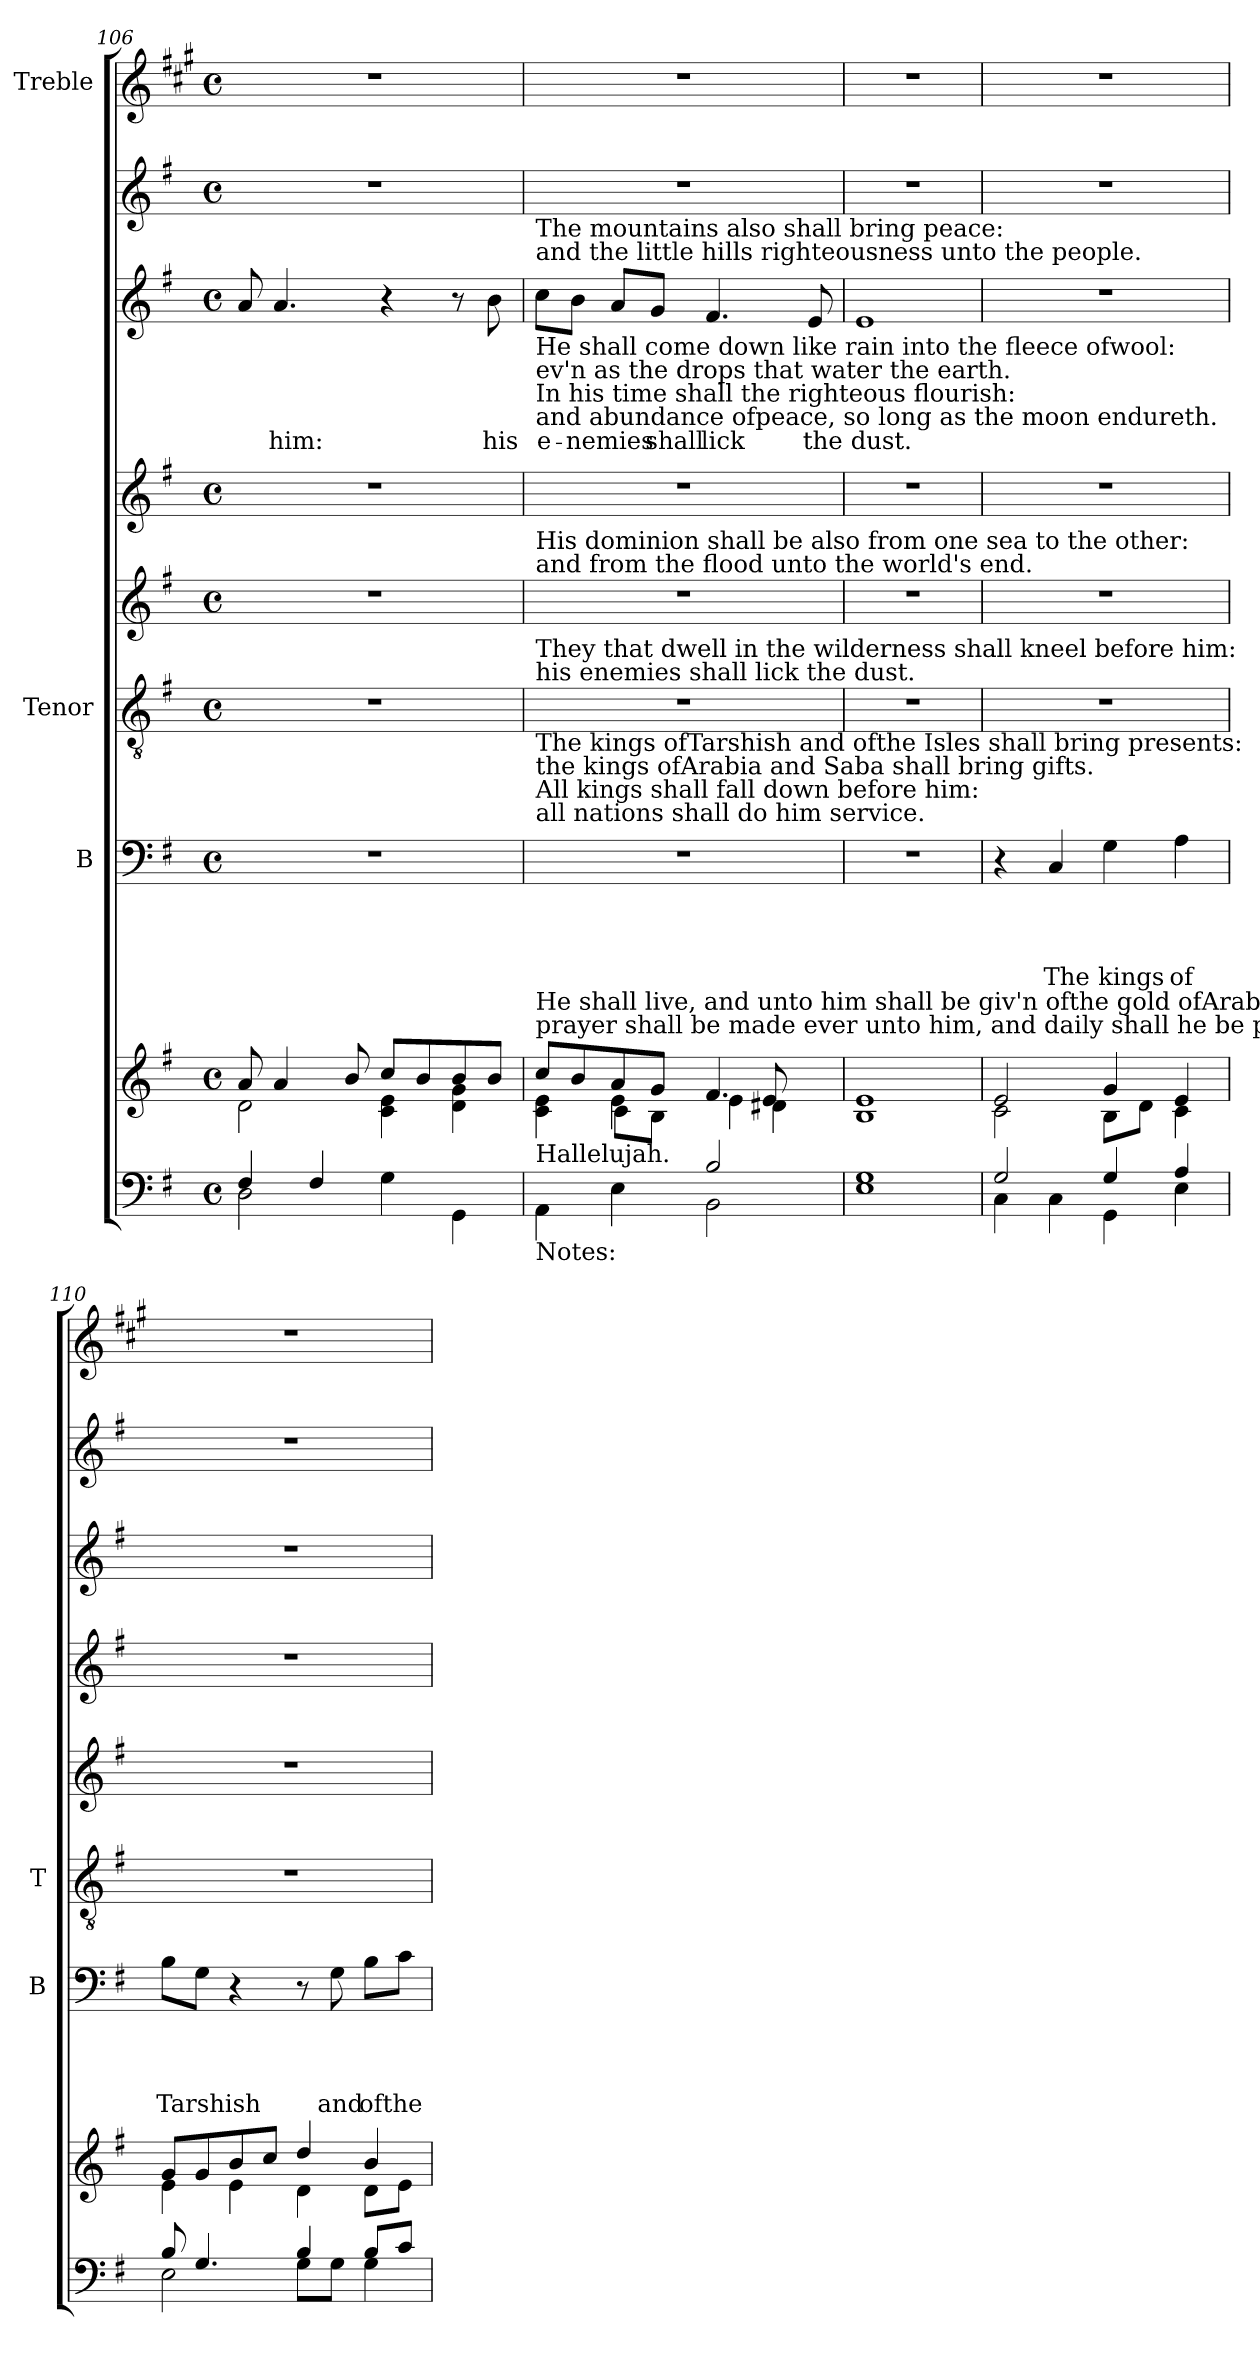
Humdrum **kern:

**kern	**kern	**kern	**text	**text	**text	**text	**kern	**kern	**kern	**kern	**text	**kern	**kern
*part9	*part8	*part7	*part7	*part7	*part7	*part7	*part6	*part5	*part4	*part3	*part3	*part2	*part1
*staff9	*staff8	*staff7	*staff7	*staff7	*staff7	*staff7	*staff6	*staff5	*staff4	*staff3	*staff3	*staff2	*staff1
*	*	*I"B	*	*	*	*	*I"Tenor	*	*	*	*	*	*I"Treble
*	*	*I'B	*	*	*	*	*I'T	*	*	*	*	*	*
*clefF4	*clefG2	*clefF4	*	*	*	*	*clefGv2	*clefG2	*clefG2	*clefG2	*	*clefG2	*clefG2
*	*	*	*	*	*	*	*	*	*	*	*	*	*ITrd1c2
*k[f#]	*k[f#]	*k[f#]	*	*	*	*	*k[f#]	*k[f#]	*k[f#]	*k[f#]	*	*k[f#]	*k[f#]
*G:	*G:	*G:	*	*	*	*	*G:	*G:	*G:	*G:	*	*G:	*G:
*M4/4	*M4/4	*M4/4	*	*	*	*	*M4/4	*M4/4	*M4/4	*M4/4	*	*M4/4	*M4/4
*met(c)	*met(c)	*met(c)	*	*	*	*	*met(c)	*met(c)	*met(c)	*met(c)	*	*met(c)	*met(c)
=106	=106	=106	=106	=106	=106	=106	=106	=106	=106	=106	=106	=106	=106
*^	*^	*	*	*	*	*	*	*	*	*	*	*	*
2D\	4F#/	2d\	8a/	1r	.	.	.	.	1r	1r	1r	8a/	.	1r	1r
!	!	!	!	!	!	!	!	!	!	!	!	!	!LO:LY:b	!	!
.	.	.	4a/	.	.	.	.	.	.	.	.	4.a/	him:	.	.
.	4F#/	.	.	.	.	.	.	.	.	.	.	.	.	.	.
.	.	.	8b/	.	.	.	.	.	.	.	.	.	.	.	.
2ryy	4G\	8cc/L	4c\ 4e\	.	.	.	.	.	.	.	.	4r	.	.	.
.	.	8b/	.	.	.	.	.	.	.	.	.	.	.	.	.
.	4GG\	8b/	4d\ 4g\	.	.	.	.	.	.	.	.	8r	.	.	.
!	!	!	!	!	!	!	!	!	!	!	!	!	!LO:LY:b	!	!
.	.	8b/J	.	.	.	.	.	.	.	.	.	8b\	his	.	.
!!LO:PB:g=z
=107	=107	=107	=107	=107	=107	=107	=107	=107	=107	=107	=107	=107	=107	=107	=107
*	*	*^	*^	*	*	*	*	*	*	*	*	*	*	*	*
!	!	!	!	!	!	!	!	!	!	!	!	!	!	!LO:TX:a:t=The mountains also shall bring peace&colon;\nand the little hills righteousness unto the people.	!	!	!
!	!	!	!	!	!	!	!	!	!	!	!	!	!	!LO:TX:b:t=He shall come down like rain into the fleece ofwool&colon;\nev'n as the drops that water the earth.\nIn his time shall the righteous flourish&colon;\nand abundance ofpeace, so long as the moon endureth.	!	!	!
!	!	!	!	!	!	!	!	!	!	!	!	!LO:TX:a:t=His dominion shall be also from one sea to the other&colon;\nand from the flood unto the world's end.	!	!	!	!	!
!	!	!	!	!	!	!	!	!	!	!	!LO:TX:a:t=They that dwell in the wilderness shall kneel before him&colon;\nhis enemies shall lick the dust.	!	!	!	!	!	!
!	!	!	!	!	!	!	!	!	!	!	!LO:TX:b:t=The kings ofTarshish and ofthe Isles shall bring presents&colon;\nthe kings ofArabia and Saba shall bring gifts.\nAll kings shall fall down before him&colon;\nall nations shall do him service.	!	!	!	!	!	!
!	!	!LO:TX:a:t=He shall live, and unto him shall be giv'n ofthe gold ofArabia&colon;\nprayer shall be made ever unto him, and daily shall he be praised.	!	!	!	!	!	!	!	!	!	!	!	!	!	!	!
!	!	!LO:TX:b:t=Hallelujah.	!	!	!	!	!	!	!	!	!	!	!	!	!	!	!
!LO:TX:b:t=Notes&colon;	!	!	!	!	!	!	!	!	!	!	!	!	!	!	!	!	!
!	!	!	!	!	!	!	!	!	!	!	!	!	!	!	!LO:LY:b	!	!
4AA\	2ryy	4c\ 4e\	8cc/L	4ryy	2.ryy	1r	.	.	.	.	1r	1r	1r	8cc\L	e-	1r	1r
!	!	!	!	!	!	!	!	!	!	!	!	!	!	!	!LO:LY:b	!	!
.	.	.	8b/	.	.	.	.	.	.	.	.	.	.	8b\J	-nemies	.	.
4E\	.	4e\	8a/	8c\L	.	.	.	.	.	.	.	.	.	8a/L	.	.	.
!	!	!	!	!	!	!	!	!	!	!	!	!	!	!	!LO:LY:b	!	!
.	.	.	8g/J	8B\J	.	.	.	.	.	.	.	.	.	8g/J	shall	.	.
!	!	!	!	!	!	!	!	!	!	!	!	!	!	!	!LO:LY:b	!	!
2B/	2BB\	4.f#/	2ryy	4e\	.	.	.	.	.	.	.	.	.	4.f#/	lick	.	.
.	.	.	.	4d#X\	8e/	.	.	.	.	.	.	.	.	.	.	.	.
!	!	!	!	!	!	!	!	!	!	!	!	!	!	!	!LO:LY:b	!	!
.	.	8ryy	.	.	8ryy	.	.	.	.	.	.	.	.	8e/	the	.	.
*v	*v	*	*	*	*	*	*	*	*	*	*	*	*	*	*	*	*
=108	=108	=108	=108	=108	=108	=108	=108	=108	=108	=108	=108	=108	=108	=108	=108	=108
!	!	!	!	!	!	!	!	!	!	!	!	!	!	!LO:LY:b	!	!
*	*v	*v	*v	*v	*	*	*	*	*	*	*	*	*	*	*	*
1E 1G	1B 1e	1r	.	.	.	.	1r	1r	1r	1e	dust.	1r	1r
=109	=109	=109	=109	=109	=109	=109	=109	=109	=109	=109	=109	=109	=109
*^	*^	*	*	*	*	*	*	*	*	*	*	*	*
2G/	4C\	2e/	2c\	4r	.	.	.	.	1r	1r	1r	1r	.	1r	1r
!	!	!	!	!	!	!	!	!LO:LY:b	!	!	!	!	!	!	!
.	4C\	.	.	4C/	.	.	.	The	.	.	.	.	.	.	.
!	!	!	!	!	!	!	!	!LO:LY:b	!	!	!	!	!	!	!
4G/	4GG\	4g/	8B\L	4G\	.	.	.	kings	.	.	.	.	.	.	.
.	.	.	8d\J	.	.	.	.	.	.	.	.	.	.	.	.
!	!	!	!	!	!	!	!	!LO:LY:b	!	!	!	!	!	!	!
4A/	4E\	4e/	4c\	4A\	.	.	.	of	.	.	.	.	.	.	.
=110	=110	=110	=110	=110	=110	=110	=110	=110	=110	=110	=110	=110	=110	=110	=110
!	!	!	!	!	!	!	!	!LO:LY:b	!	!	!	!	!	!	!
2E\	8B/	4e\	8g/L	8B\L	.	.	.	Tarshish	1r	1r	1r	1r	.	1r	1r
.	4.G/	.	8g/	8G\J	.	.	.	.	.	.	.	.	.	.	.
.	.	4e\	8b/	4r	.	.	.	.	.	.	.	.	.	.	.
.	.	.	8cc/J	.	.	.	.	.	.	.	.	.	.	.	.
8G\L	4B/	4d\	4dd/	8r	.	.	.	.	.	.	.	.	.	.	.
!	!	!	!	!	!	!	!	!LO:LY:b	!	!	!	!	!	!	!
8G\J	.	.	.	8G\	.	.	.	and	.	.	.	.	.	.	.
!	!	!	!	!	!	!	!	!LO:LY:b	!	!	!	!	!	!	!
4G\	8B/L	8d\L	4b/	8B\L	.	.	.	ofthe	.	.	.	.	.	.	.
.	8c/J	8e\J	.	8c\J	.	.	.	.	.	.	.	.	.	.	.
*v	*v	*	*	*	*	*	*	*	*	*	*	*	*	*	*
*	*v	*v	*	*	*	*	*	*	*	*	*	*	*	*
=	=	=	=	=	=	=	=	=	=	=	=	=	=
*-	*-	*-	*-	*-	*-	*-	*-	*-	*-	*-	*-	*-	*-
